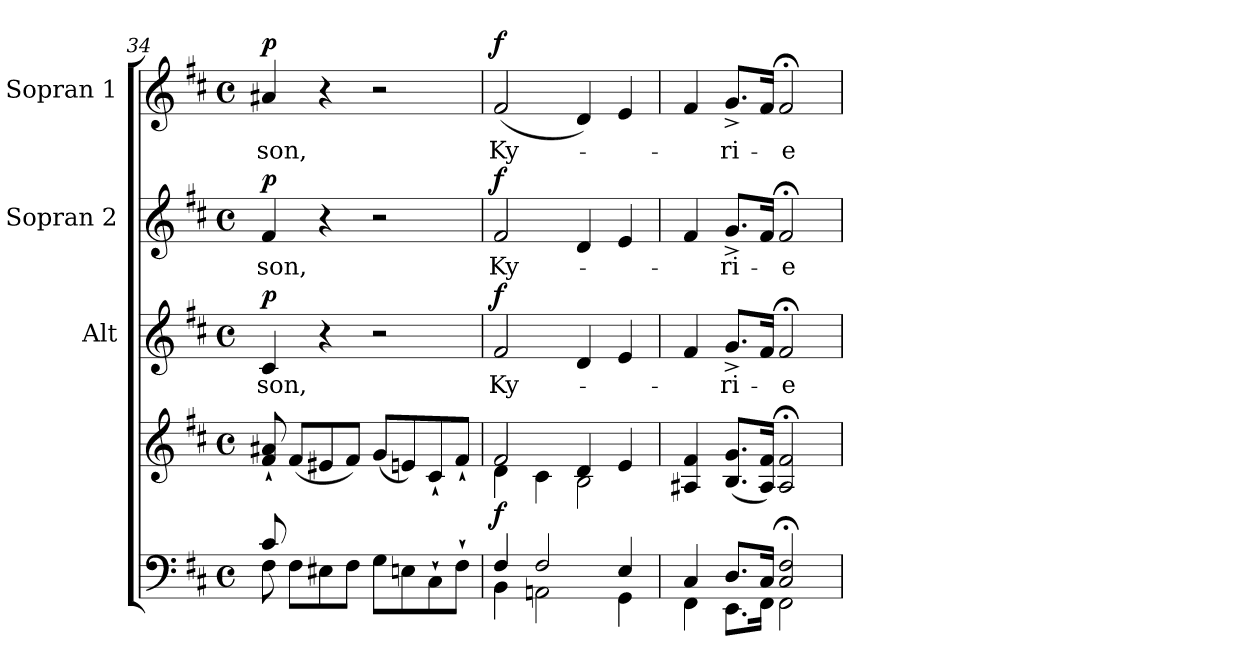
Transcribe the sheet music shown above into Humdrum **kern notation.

**kern	**kern	**dynam	**kern	**text	**dynam	**kern	**text	**dynam	**kern	**text	**dynam
*part4	*part4	*part4	*part3	*part3	*part3	*part2	*part2	*part2	*part1	*part1	*part1
*staff5	*staff4	*staff4/5	*staff3	*staff3	*staff3	*staff2	*staff2	*staff2	*staff1	*staff1	*staff1
*	*	*	*I"Alt	*	*	*I"Sopran 2	*	*	*I"Sopran 1	*	*
*	*	*	*I'A.	*	*	*I'S. 2	*	*	*I'S. 1	*	*
*clefF4	*clefG2	*	*clefG2	*	*	*clefG2	*	*	*clefG2	*	*
*k[f#c#]	*k[f#c#]	*	*k[f#c#]	*	*	*k[f#c#]	*	*	*k[f#c#]	*	*
*D:	*D:	*	*D:	*	*	*D:	*	*	*D:	*	*
*M4/4	*M4/4	*	*M4/4	*	*	*M4/4	*	*	*M4/4	*	*
*met(c)	*met(c)	*	*met(c)	*	*	*met(c)	*	*	*met(c)	*	*
=34	=34	=34	=34	=34	=34	=34	=34	=34	=34	=34	=34
*^	*	*	*	*	*	*	*	*	*	*	*
!	!	!	!	!	!LO:LY:b	!LO:DY:a	!	!LO:LY:b	!LO:DY:a	!	!LO:LY:b	!LO:DY:a
8c#/	8F#\	8f#/`< 8a#X/`<	.	4c#/	-son,	p	4f#/	-son,	p	4a#X/	-son,	p
8ryy	8F#\L	(<8f#/L	.	.	.	.	.	.	.	.	.	.
2.ryy	8E#X\	8e#X/	.	4r	.	.	4r	.	.	4r	.	.
.	8F#\J	8f#/J)	.	.	.	.	.	.	.	.	.	.
.	8G\L	(<8g/L	.	2r	.	.	2r	.	.	2r	.	.
.	8En\	8en/)	.	.	.	.	.	.	.	.	.	.
.	8C#`>\	8c#`</	.	.	.	.	.	.	.	.	.	.
.	8F#`>\J	8f#`</J	.	.	.	.	.	.	.	.	.	.
=35	=35	=35	=35	=35	=35	=35	=35	=35	=35	=35	=35	=35
*	*	*^	*	*	*	*	*	*	*	*	*	*
!	!	!	!	!LO:DY:b	!	!LO:LY:b	!LO:DY:a	!	!LO:LY:b	!LO:DY:a	!	!LO:LY:b	!LO:DY:a
4F#/	4BB\	2f#/	4d\	f	2f#/	Ky-	f	2f#/	Ky-	f	(<2f#/	Ky-	f
2F#/	2AAn\	.	4c#\	.	.	.	.	.	.	.	.	.	.
.	.	4d/	2B\	.	4d/	.	.	4d/	.	.	4d/)	.	.
4E/	4GG\	4e/	.	.	4e/	.	.	4e/	.	.	4e/	.	.
*	*	*v	*v	*	*	*	*	*	*	*	*	*	*
!!LO:LB:g=z
=36	=36	=36	=36	=36	=36	=36	=36	=36	=36	=36	=36	=36
4C#/	4FF#\	4A#X/ 4f#/	.	4f#/	.	.	4f#/	.	.	4f#/	.	.
!	!	!	!	!	!LO:LY:b	!	!	!LO:LY:b	!	!	!LO:LY:b	!
8.D/L	8.EE\L	(<8.B/ 8.g/L	.	8.g^>/L	-ri-	.	8.g^>/L	-ri-	.	8.g^>/L	-ri-	.
16C#/Jk	16FF#\Jk	16A#/ 16f#/Jk)	.	16f#/Jk	.	.	16f#/Jk	.	.	16f#/Jk	.	.
!	!	!	!	!	!LO:LY:b	!	!	!LO:LY:b	!	!	!LO:LY:b	!
2C#/;< 2F#/;<	2FF#\	2A#/;< 2f#/;<	.	2f#;</	-e	.	2f#;</	-e	.	2f#;</	-e	.
*v	*v	*	*	*	*	*	*	*	*	*	*	*
=	=	=	=	=	=	=	=	=	=	=	=
*-	*-	*-	*-	*-	*-	*-	*-	*-	*-	*-	*-
